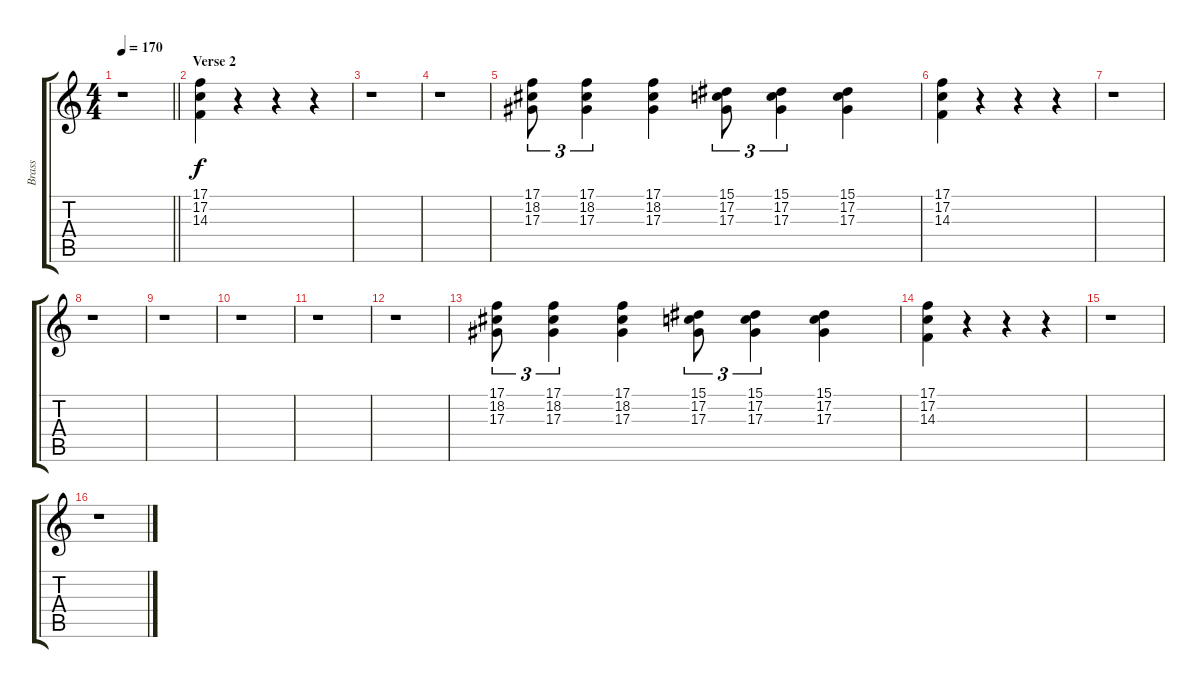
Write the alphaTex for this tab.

\track ("Brass" "Brass") {instrument brasssection}
\staff {score tabs}
\tuning (C4 G3 Eb3 Bb2 F2 C2) {hide}
\ts (4 4)
\tempo 170
\clef g2
\barLineRight lightlight
\ks c
r.1{dy f} |
\section ("" "Verse 2")
(17.1 17.2 14.3).4 r.4 r.4 r.4 |
r.1 |
r.1 |
(17.1 18.2 17.3).8{tu (3 2)} (17.1 18.2 17.3).4{tu (3 2)} (17.1 18.2 17.3).4 (15.1 17.2 17.3).8{tu (3 2)} (15.1 17.2 17.3).4{tu (3 2)} (15.1 17.2 17.3).4 |
(17.1 17.2 14.3).4 r.4 r.4 r.4 |
r.1 |
r.1 |
r.1 |
r.1 |
r.1 |
r.1 |
(17.1 18.2 17.3).8{tu (3 2)} (17.1 18.2 17.3).4{tu (3 2)} (17.1 18.2 17.3).4 (15.1 17.2 17.3).8{tu (3 2)} (15.1 17.2 17.3).4{tu (3 2)} (15.1 17.2 17.3).4 |
(17.1 17.2 14.3).4 r.4 r.4 r.4 |
r.1 |
r.1
